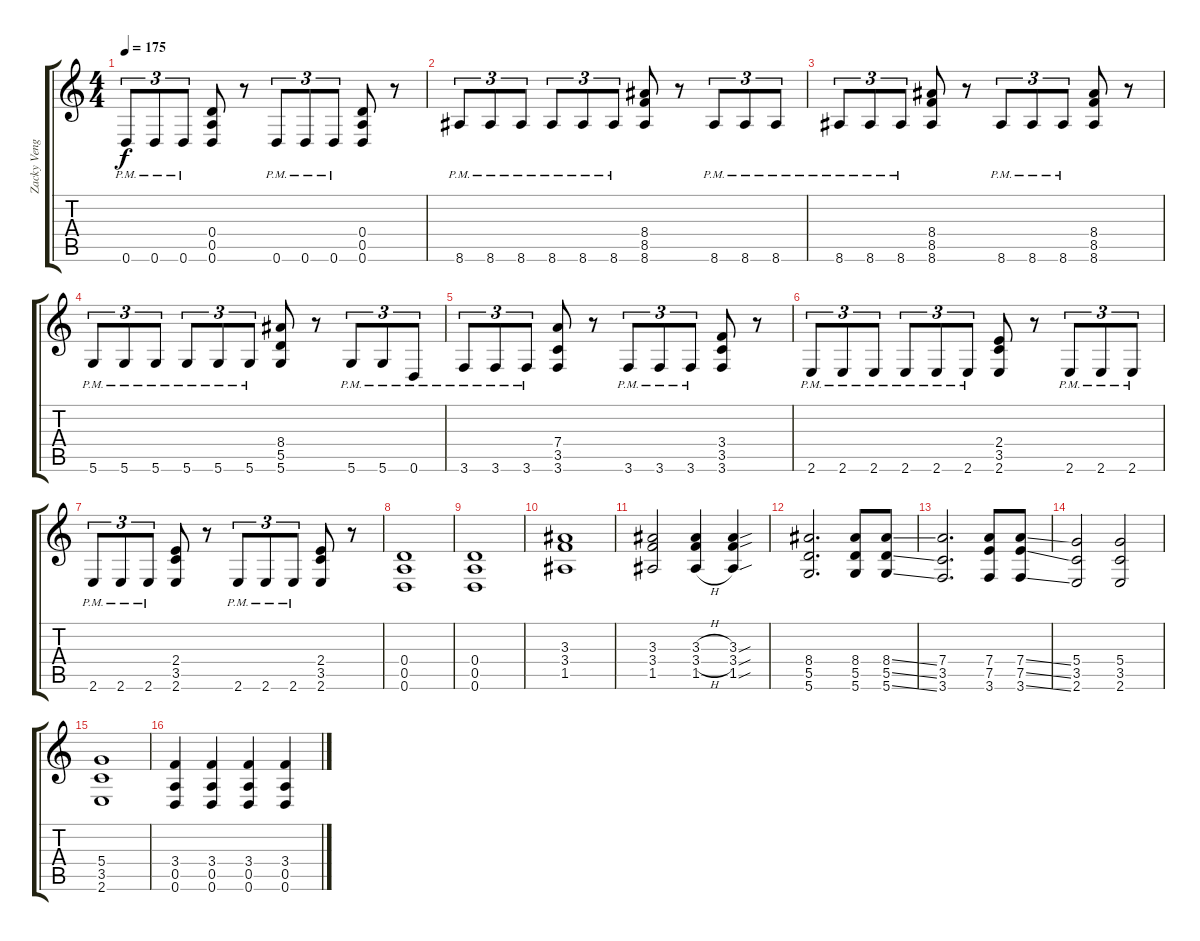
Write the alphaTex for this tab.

\track ("Zacky Vengeance" "Zacky Veng") {instrument distortionguitar}
\staff {score tabs}
\tuning (E4 B3 G3 D3 A2 D2) {hide}
\ts (4 4)
\tempo 175
\clef g2
\ks c
0.6{pm}.8{tu (3 2) dy f} 0.6{pm}.8{tu (3 2)} 0.6{pm}.8{tu (3 2)} (0.4 0.5 0.6).8 r.8 0.6{pm}.8{tu (3 2)} 0.6{pm}.8{tu (3 2)} 0.6{pm}.8{tu (3 2)} (0.4 0.5 0.6).8 r.8 |
8.6{pm}.8{tu (3 2)} 8.6{pm}.8{tu (3 2)} 8.6{pm}.8{tu (3 2)} 8.6{pm}.8{tu (3 2)} 8.6{pm}.8{tu (3 2)} 8.6{pm}.8{tu (3 2)} (8.4 8.5 8.6).8 r.8 8.6{pm}.8{tu (3 2)} 8.6{pm}.8{tu (3 2)} 8.6{pm}.8{tu (3 2)} |
8.6{pm}.8{tu (3 2)} 8.6{pm}.8{tu (3 2)} 8.6{pm}.8{tu (3 2)} (8.4 8.5 8.6).8 r.8 8.6{pm}.8{tu (3 2)} 8.6{pm}.8{tu (3 2)} 8.6{pm}.8{tu (3 2)} (8.4 8.5 8.6).8 r.8 |
5.6{pm}.8{tu (3 2)} 5.6{pm}.8{tu (3 2)} 5.6{pm}.8{tu (3 2)} 5.6{pm}.8{tu (3 2)} 5.6{pm}.8{tu (3 2)} 5.6{pm}.8{tu (3 2)} (8.4 5.5 5.6).8 r.8 5.6{pm}.8{tu (3 2)} 5.6{pm}.8{tu (3 2)} 0.6{pm}.8{tu (3 2)} |
3.6{pm}.8{tu (3 2)} 3.6{pm}.8{tu (3 2)} 3.6{pm}.8{tu (3 2)} (7.4 3.5 3.6).8 r.8 3.6{pm}.8{tu (3 2)} 3.6{pm}.8{tu (3 2)} 3.6{pm}.8{tu (3 2)} (3.4 3.5 3.6).8 r.8 |
2.6{pm}.8{tu (3 2)} 2.6{pm}.8{tu (3 2)} 2.6{pm}.8{tu (3 2)} 2.6{pm}.8{tu (3 2)} 2.6{pm}.8{tu (3 2)} 2.6{pm}.8{tu (3 2)} (2.4 3.5 2.6).8 r.8 2.6{pm}.8{tu (3 2)} 2.6{pm}.8{tu (3 2)} 2.6{pm}.8{tu (3 2)} |
2.6{pm}.8{tu (3 2)} 2.6{pm}.8{tu (3 2)} 2.6{pm}.8{tu (3 2)} (2.4 3.5 2.6).8 r.8 2.6{pm}.8{tu (3 2)} 2.6{pm}.8{tu (3 2)} 2.6{pm}.8{tu (3 2)} (2.4 3.5 2.6).8 r.8 |
(0.4 0.5 0.6).1 |
(0.4 0.5 0.6).1 |
(3.3 3.4 1.5).1 |
(3.3 3.4 1.5).2 (3.3{h} 3.4{h} 1.5{h}).4 (3.3{sou} 3.4{sou} 1.5{sou}).4 |
(8.4 5.5 5.6).2{d} (8.4 5.5 5.6).8 (8.4{ss} 5.5{ss} 5.6{ss}).8 |
(7.4 3.5 3.6).2{d} (7.4 7.5 3.6).8 (7.4{ss} 7.5{ss} 3.6{ss}).8 |
(5.4 3.5 2.6).2 (5.4 3.5 2.6).2 |
(5.4 3.5 2.6).1 |
(3.4 0.5 0.6).4 (3.4 0.5 0.6).4 (3.4 0.5 0.6).4 (3.4 0.5 0.6).4
